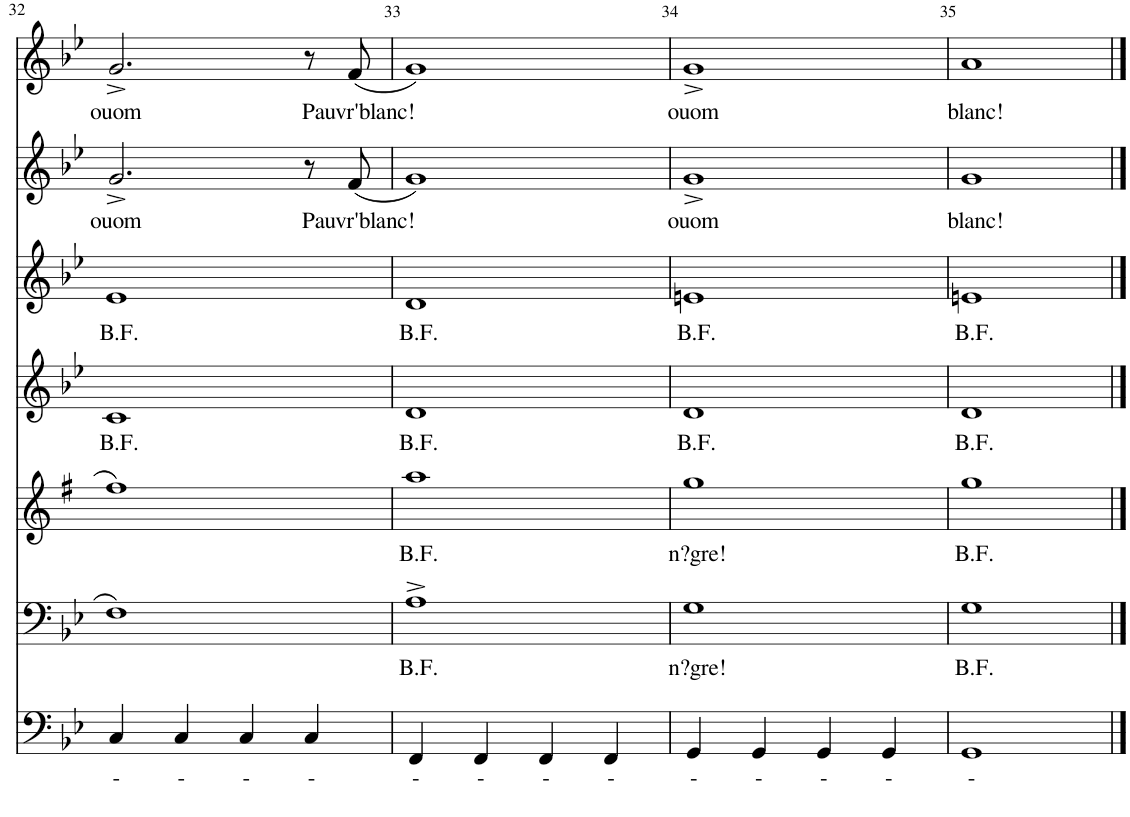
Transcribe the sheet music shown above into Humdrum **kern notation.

**kern	**text	**kern	**text	**kern	**text	**kern	**text	**kern	**text	**kern	**text	**kern	**text
*part7	*part7	*part6	*part6	*part5	*part5	*part4	*part4	*part3	*part3	*part2	*part2	*part1	*part1
*staff7	*staff7	*staff6	*staff6	*staff5	*staff5	*staff4	*staff4	*staff3	*staff3	*staff2	*staff2	*staff1	*staff1
*I"Bas	*	*I"Bar.	*	*I"T.	*	*I"A2.	*	*I"A1.	*	*I"S2.	*	*I"S1.	*
!!LO:PB:g=z
*clefF4	*	*clefF4	*	*clefG2	*	*clefG2	*	*clefG2	*	*clefG2	*	*clefG2	*
*	*	*Trd1c2	*	*Trd5c9	*	*	*	*	*	*	*	*	*
*k[b-e-]	*	*k[b-e-]	*	*k[f#]	*	*k[b-e-]	*	*k[b-e-]	*	*k[b-e-]	*	*k[b-e-]	*
*M4/4	*	*M4/4	*	*M4/4	*	*M4/4	*	*M4/4	*	*M4/4	*	*M4/4	*
*met(c)	*	*met(c)	*	*met(c)	*	*met(c)	*	*met(c)	*	*met(c)	*	*met(c)	*
=32	=32	=32	=32	=32	=32	=32	=32	=32	=32	=32	=32	=32	=32
!	!LO:LY:b	!	!	!	!	!	!LO:LY:b	!	!LO:LY:b	!	!LO:LY:b	!	!LO:LY:b
4C/	-	1F	.	1ff#	.	1c	B.F.	1e-	B.F.	2.g^/	ouom	2.g^/	ouom
!	!LO:LY:b	!	!	!	!	!	!	!	!	!	!	!	!
4C/	-	.	.	.	.	.	.	.	.	.	.	.	.
!	!LO:LY:b	!	!	!	!	!	!	!	!	!	!	!	!
4C/	-	.	.	.	.	.	.	.	.	.	.	.	.
!	!LO:LY:b	!	!	!	!	!	!	!	!	!	!	!	!
4C/	-	.	.	.	.	.	.	.	.	8r	.	8r	.
!	!	!	!	!	!	!	!	!	!	!	!LO:LY:b	!	!LO:LY:b
.	.	.	.	.	.	.	.	.	.	(8f/	Pauvr'blanc!	(8f/	Pauvr'blanc!
=33	=33	=33	=33	=33	=33	=33	=33	=33	=33	=33	=33	=33	=33
!	!LO:LY:b	!	!LO:LY:b	!	!LO:LY:b	!	!LO:LY:b	!	!LO:LY:b	!	!	!	!
4FF/	-	1A^	B.F.	1aa	B.F.	1d	B.F.	1d	B.F.	1g)	.	1g)	.
!	!LO:LY:b	!	!	!	!	!	!	!	!	!	!	!	!
4FF/	-	.	.	.	.	.	.	.	.	.	.	.	.
!	!LO:LY:b	!	!	!	!	!	!	!	!	!	!	!	!
4FF/	-	.	.	.	.	.	.	.	.	.	.	.	.
!	!LO:LY:b	!	!	!	!	!	!	!	!	!	!	!	!
4FF/	-	.	.	.	.	.	.	.	.	.	.	.	.
=34	=34	=34	=34	=34	=34	=34	=34	=34	=34	=34	=34	=34	=34
!	!LO:LY:b	!	!LO:LY:b	!	!LO:LY:b	!	!LO:LY:b	!	!LO:LY:b	!	!LO:LY:b	!	!LO:LY:b
4GG/	-	1G	n?gre!	1gg	n?gre!	1d	B.F.	1en	B.F.	1g^	ouom	1g^	ouom
!	!LO:LY:b	!	!	!	!	!	!	!	!	!	!	!	!
4GG/	-	.	.	.	.	.	.	.	.	.	.	.	.
!	!LO:LY:b	!	!	!	!	!	!	!	!	!	!	!	!
4GG/	-	.	.	.	.	.	.	.	.	.	.	.	.
!	!LO:LY:b	!	!	!	!	!	!	!	!	!	!	!	!
4GG/	-	.	.	.	.	.	.	.	.	.	.	.	.
=35	=35	=35	=35	=35	=35	=35	=35	=35	=35	=35	=35	=35	=35
!	!LO:LY:b	!	!LO:LY:b	!	!LO:LY:b	!	!LO:LY:b	!	!LO:LY:b	!	!LO:LY:b	!	!LO:LY:b
1GG	-	1G	B.F.	1gg	B.F.	1d	B.F.	1en	B.F.	1g	blanc!	1a	blanc!
==	==	==	==	==	==	==	==	==	==	==	==	==	==
*-	*-	*-	*-	*-	*-	*-	*-	*-	*-	*-	*-	*-	*-
